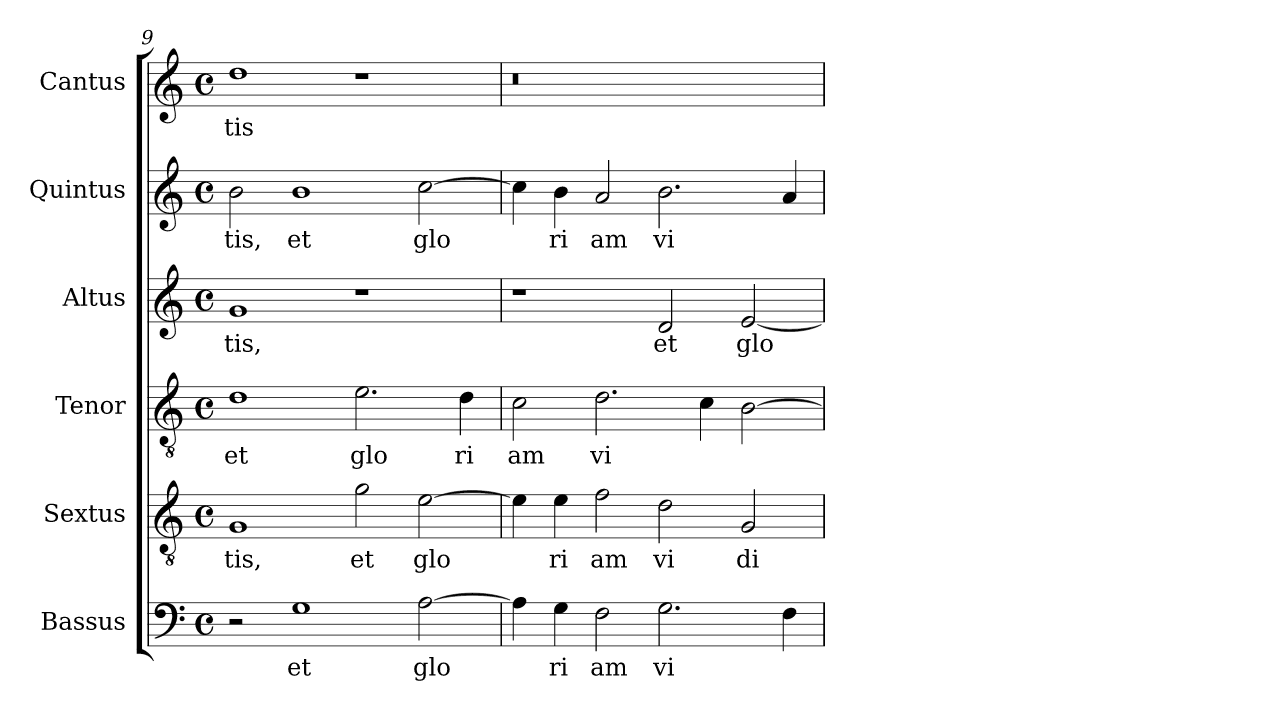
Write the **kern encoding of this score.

**kern	**text	**kern	**text	**kern	**text	**kern	**text	**kern	**text	**kern	**text
*part6	*part6	*part5	*part5	*part4	*part4	*part3	*part3	*part2	*part2	*part1	*part1
*staff6	*staff6	*staff5	*staff5	*staff4	*staff4	*staff3	*staff3	*staff2	*staff2	*staff1	*staff1
*I"Bassus	*	*I"Sextus	*	*I"Tenor	*	*I"Altus	*	*I"Quintus	*	*I"Cantus	*
*clefF4	*	*clefGv2	*	*clefGv2	*	*clefG2	*	*clefG2	*	*clefG2	*
*k[]	*	*k[]	*	*k[]	*	*k[]	*	*k[]	*	*k[]	*
*C:	*	*C:	*	*C:	*	*C:	*	*C:	*	*C:	*
*M4/4	*	*M4/4	*	*M4/4	*	*M4/4	*	*M4/4	*	*M4/4	*
*met(c)	*	*met(c)	*	*met(c)	*	*met(c)	*	*met(c)	*	*met(c)	*
=9	=9	=9	=9	=9	=9	=9	=9	=9	=9	=9	=9
!	!	!	!LO:LY:b:cj	!	!LO:LY:b:cj	!	!LO:LY:b:cj	!	!LO:LY:b:cj	!	!LO:LY:b:cj
2r	.	1G	tis,	1d	et	1g	-tis,	2b\	tis,	1dd	tis
!	!LO:LY:b:cj	!	!	!	!	!	!	!	!LO:LY:b:cj	!	!
1G	et	.	.	.	.	.	.	1b	et	.	.
!	!	!	!LO:LY:b:cj	!	!LO:LY:b:cj	!	!	!	!	!	!
.	.	2g\	et	2.e\	glo	1r	.	.	.	1r	.
!	!LO:LY:b:cj	!	!LO:LY:b:cj	!	!	!	!	!	!LO:LY:b:cj	!	!
[<2A\	glo	[<2e\	glo	.	.	.	.	[<2cc\	glo	.	.
!	!	!	!	!	!LO:LY:b:cj	!	!	!	!	!	!
.	.	.	.	4d\	ri	.	.	.	.	.	.
!!LO:PB:g=z
=10	=10	=10	=10	=10	=10	=10	=10	=10	=10	=10	=10
!	!LO:LY:b:cj	!	!LO:LY:b:cj	!	!LO:LY:b:cj	!	!	!	!LO:LY:b:cj	!	!
4A\]	.	4e\]	.	2c\	am	1r	.	4cc\]	.	0r	.
!	!LO:LY:b:cj	!	!LO:LY:b:cj	!	!	!	!	!	!LO:LY:b:cj	!	!
4G\	ri	4e\	ri	.	.	.	.	4b\	ri	.	.
!	!LO:LY:b:cj	!	!LO:LY:b:cj	!	!LO:LY:b:cj	!	!	!	!LO:LY:b:cj	!	!
2F\	am	2f\	am	2.d\	vi-	.	.	2a/	am	.	.
!	!LO:LY:b:cj	!	!LO:LY:b:cj	!	!	!	!LO:LY:b:cj	!	!LO:LY:b:cj	!	!
2.G\	vi	2d\	vi	.	.	2d/	et	2.b\	vi	.	.
!	!	!	!	!	!LO:LY:b:cj	!	!	!	!	!	!
.	.	.	.	4c\	--	.	.	.	.	.	.
!	!	!	!LO:LY:b:cj	!	!LO:LY:b:cj	!	!LO:LY:b:cj	!	!	!	!
.	.	2G/	di	[>2B\	--	[<2e/	glo	.	.	.	.
!	!LO:LY:b:cj	!	!	!	!	!	!	!	!LO:LY:b:cj	!	!
4F\	.	.	.	.	.	.	.	4a/	.	.	.
=	=	=	=	=	=	=	=	=	=	=	=
*-	*-	*-	*-	*-	*-	*-	*-	*-	*-	*-	*-
